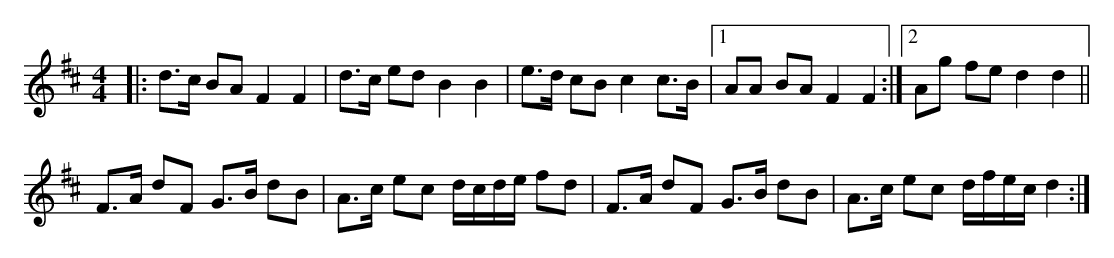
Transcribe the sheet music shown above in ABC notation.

X:1
M:4/4
K:D
|:d>c BA F2 F2|d>c ed B2 B2|e>d cB c2 c>B|1 AA BA F2 F2:|2 Ag fed2 d2||
F>A dF G>B dB|A>c ec d/c/d/e/ fd|F>A dF G>B dB|A>c ec d/f/e/c/ d2:|
